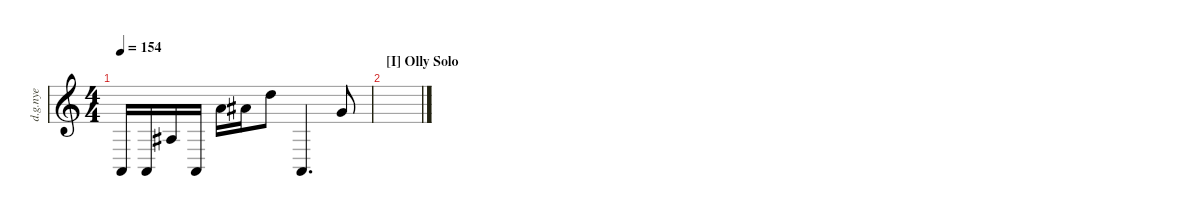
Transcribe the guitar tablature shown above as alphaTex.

\defaultSystemsLayout 4
\hideDynamics
\bracketExtendMode nobrackets
\otherSystemsTrackNameOrientation horizontal
\track ("Distortion Guitar Nye" "d.g.nye") {instrument distortionguitar}
\staff {score}
\tuning (E4 B3 G3 D3 A2 E2 A1)
\ts (4 4)
\tempo 154
\clef g2
\ks c
0.7.16{dy ff beam Up} 0.7.16{beam Up} 13.7{acc #}.16{beam Up} 0.7.16{beam Up} 12.5.16{beam Down} 13.5{acc #}.16{beam Down} 12.4.8{beam Down} 0.7.4{d beam Up} 15.6.8{beam Up} |
\section ("I" "Olly Solo")
